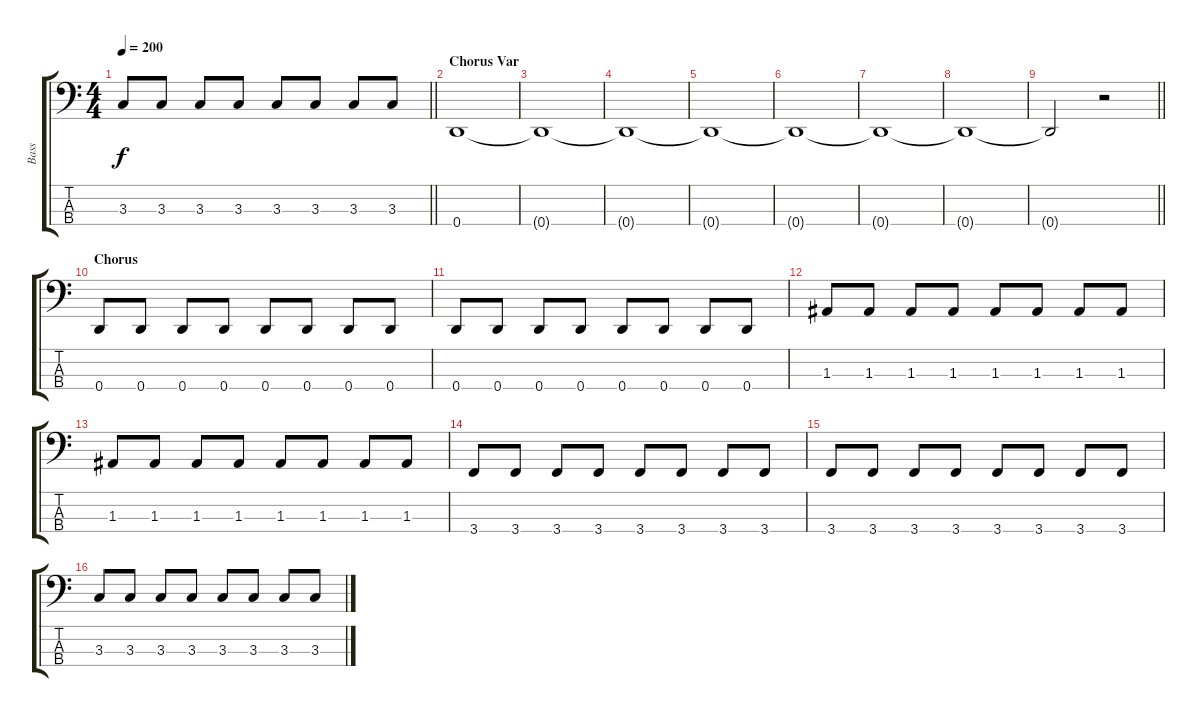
\track ("Bass" "Bass") {instrument electricbassfinger}
\staff {score tabs}
\tuning (G2 D2 A1 D1) {hide}
\ts (4 4)
\tempo 200
\clef f4
\barLineRight lightlight
\ks c
3.3.8{dy f} 3.3.8 3.3.8 3.3.8 3.3.8 3.3.8 3.3.8 3.3.8 |
\section ("" "Chorus Var")
0.4.1 |
0.4{t}.1 |
0.4{t}.1 |
0.4{t}.1 |
0.4{t}.1 |
0.4{t}.1 |
0.4{t}.1 |
\barLineRight lightlight
0.4{t}.2 r.2 |
\section ("" "Chorus")
0.4.8 0.4.8 0.4.8 0.4.8 0.4.8 0.4.8 0.4.8 0.4.8 |
0.4.8 0.4.8 0.4.8 0.4.8 0.4.8 0.4.8 0.4.8 0.4.8 |
1.3.8 1.3.8 1.3.8 1.3.8 1.3.8 1.3.8 1.3.8 1.3.8 |
1.3.8 1.3.8 1.3.8 1.3.8 1.3.8 1.3.8 1.3.8 1.3.8 |
3.4.8 3.4.8 3.4.8 3.4.8 3.4.8 3.4.8 3.4.8 3.4.8 |
3.4.8 3.4.8 3.4.8 3.4.8 3.4.8 3.4.8 3.4.8 3.4.8 |
3.3.8 3.3.8 3.3.8 3.3.8 3.3.8 3.3.8 3.3.8 3.3.8
